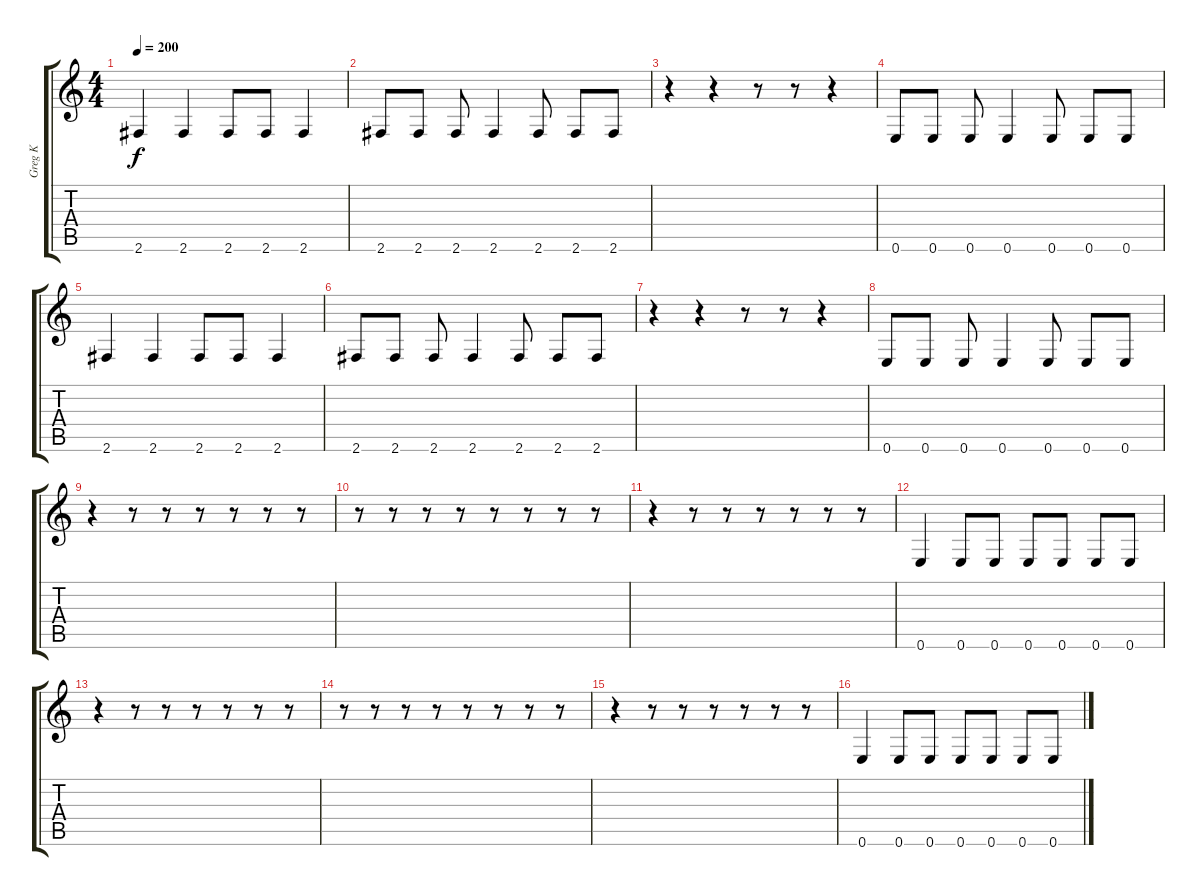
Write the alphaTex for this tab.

\track ("Greg K" "Greg K") {instrument electricbasspick}
\staff {score tabs}
\tuning (E4 B3 G3 D3 A2 E2) {hide}
\ts (4 4)
\tempo 200
\clef g2
\ks c
2.6.4{dy f} 2.6.4 2.6.8 2.6.8 2.6.4 |
2.6.8 2.6.8 2.6.8 2.6.4 2.6.8 2.6.8 2.6.8 |
r.4 r.4 r.8 r.8 r.4 |
0.6.8 0.6.8 0.6.8 0.6.4 0.6.8 0.6.8 0.6.8 |
2.6.4 2.6.4 2.6.8 2.6.8 2.6.4 |
2.6.8 2.6.8 2.6.8 2.6.4 2.6.8 2.6.8 2.6.8 |
r.4 r.4 r.8 r.8 r.4 |
0.6.8 0.6.8 0.6.8 0.6.4 0.6.8 0.6.8 0.6.8 |
r.4 r.8 r.8 r.8 r.8 r.8 r.8 |
r.8 r.8 r.8 r.8 r.8 r.8 r.8 r.8 |
r.4 r.8 r.8 r.8 r.8 r.8 r.8 |
0.6.4 0.6.8 0.6.8 0.6.8 0.6.8 0.6.8 0.6.8 |
r.4 r.8 r.8 r.8 r.8 r.8 r.8 |
r.8 r.8 r.8 r.8 r.8 r.8 r.8 r.8 |
r.4 r.8 r.8 r.8 r.8 r.8 r.8 |
0.6.4 0.6.8 0.6.8 0.6.8 0.6.8 0.6.8 0.6.8
